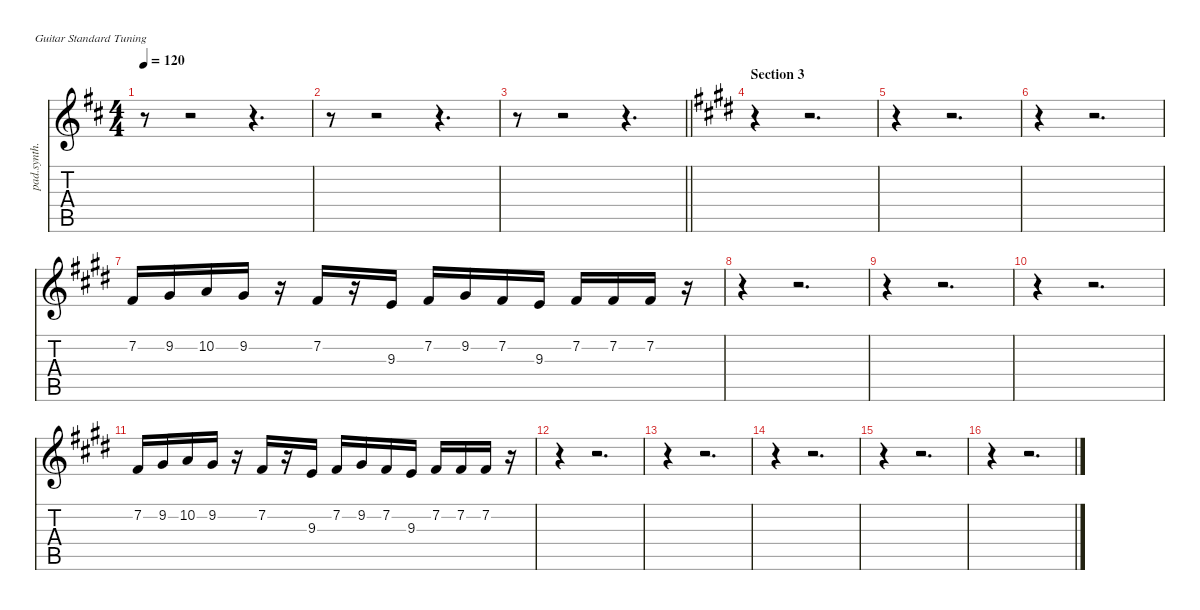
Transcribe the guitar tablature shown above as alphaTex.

\defaultSystemsLayout 4
\hideDynamics
\bracketExtendMode nobrackets
\otherSystemsTrackNameOrientation horizontal
\track ("Keyboard" "pad.synth.") {instrument pad1newage}
\staff {score tabs}
\tuning (E4 B3 G3 D3 A2 E2)
\ts (4 4)
\tempo 120
\clef g2
\ks d
r.8{dy f} r.2 r.4{d} |
r.8 r.2 r.4{d} |
\barLineRight lightlight
r.8 r.2 r.4{d} |
\section ("" "Section 3")
\ks e
r.4 r.2{d} |
r.4 r.2{d} |
r.4 r.2{d} |
7.2{acc #}.16{instrument pad1newage} 9.2{acc #}.16 10.2{acc forcenatural}.16 9.2{acc #}.16 r.16 7.2{acc #}.16 r.16 9.3{acc forcenatural}.16 7.2{acc #}.16 9.2{acc #}.16 7.2{acc #}.16 9.3{acc forcenatural}.16 7.2{acc #}.16 7.2{acc #}.16 7.2{acc #}.16 r.16 |
r.4 r.2{d} |
r.4 r.2{d} |
r.4 r.2{d} |
7.2{acc #}.16 9.2{acc #}.16 10.2{acc forcenatural}.16 9.2{acc #}.16 r.16 7.2{acc #}.16 r.16 9.3{acc forcenatural}.16 7.2{acc #}.16 9.2{acc #}.16 7.2{acc #}.16 9.3{acc forcenatural}.16 7.2{acc #}.16 7.2{acc #}.16 7.2{acc #}.16 r.16 |
r.4 r.2{d} |
r.4 r.2{d} |
r.4 r.2{d} |
r.4 r.2{d} |
r.4 r.2{d}
